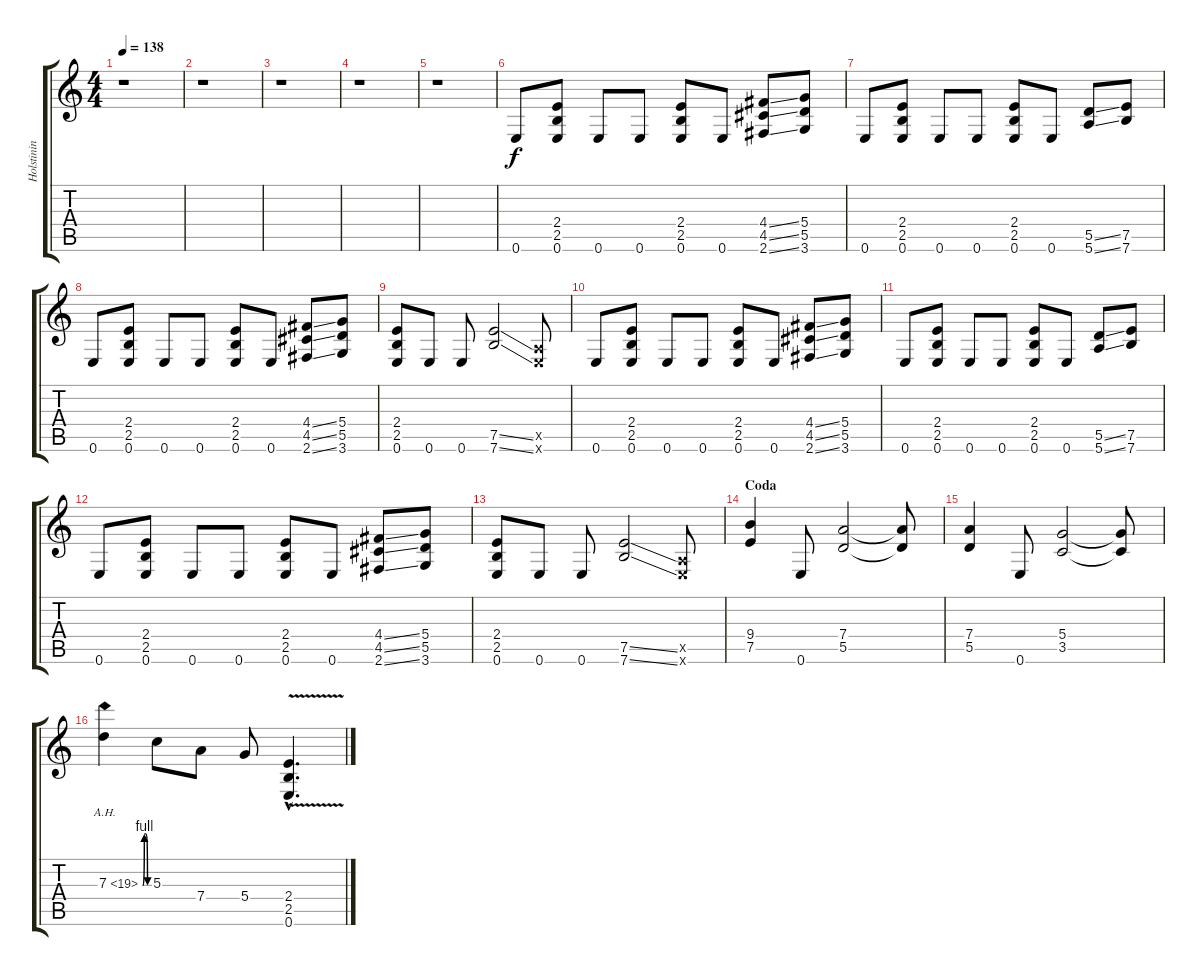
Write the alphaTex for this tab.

\track ("Holstinin" "Holstinin") {instrument overdrivenguitar}
\staff {score tabs}
\tuning (E4 B3 G3 D3 A2 E2) {hide}
\ts (4 4)
\tempo 138
\clef g2
\ks c
r.1{dy f} |
r.1 |
r.1 |
r.1 |
r.1 |
0.6.8 (2.4 2.5 0.6).8 0.6.8 0.6.8 (2.4 2.5 0.6).8 0.6.8 (4.4{ss} 4.5{ss} 2.6{ss}).8 (5.4 5.5 3.6).8 |
0.6.8 (2.4 2.5 0.6).8 0.6.8 0.6.8 (2.4 2.5 0.6).8 0.6.8 (5.5{ss} 5.6{ss}).8 (7.5 7.6).8 |
0.6.8 (2.4 2.5 0.6).8 0.6.8 0.6.8 (2.4 2.5 0.6).8 0.6.8 (4.4{ss} 4.5{ss} 2.6{ss}).8 (5.4 5.5 3.6).8 |
(2.4 2.5 0.6).8 0.6.8 0.6.8 (7.5{ss} 7.6{ss}).2 (0.5{x} 0.6{x}).8 |
0.6.8 (2.4 2.5 0.6).8 0.6.8 0.6.8 (2.4 2.5 0.6).8 0.6.8 (4.4{ss} 4.5{ss} 2.6{ss}).8 (5.4 5.5 3.6).8 |
0.6.8 (2.4 2.5 0.6).8 0.6.8 0.6.8 (2.4 2.5 0.6).8 0.6.8 (5.5{ss} 5.6{ss}).8 (7.5 7.6).8 |
0.6.8 (2.4 2.5 0.6).8 0.6.8 0.6.8 (2.4 2.5 0.6).8 0.6.8 (4.4{ss} 4.5{ss} 2.6{ss}).8 (5.4 5.5 3.6).8 |
(2.4 2.5 0.6).8 0.6.8 0.6.8 (7.5{ss} 7.6{ss}).2 (0.5{x} 0.6{x}).8 |
\section ("" "Coda")
(9.4 7.5).4 0.6.8 (7.4 5.5).2 (7.4{t} 5.5{t}).8 |
(7.4 5.5).4 0.6.8 (5.4 3.5).2 (5.4{t} 3.5{t}).8 |
7.3{be (custom 0 0 15 4 30 4 45 0 60 0) ah 12}.4 5.3.8 7.4.8 5.4.8 (2.4{v hac} 2.5{v hac} 0.6{v hac}).4{d}
